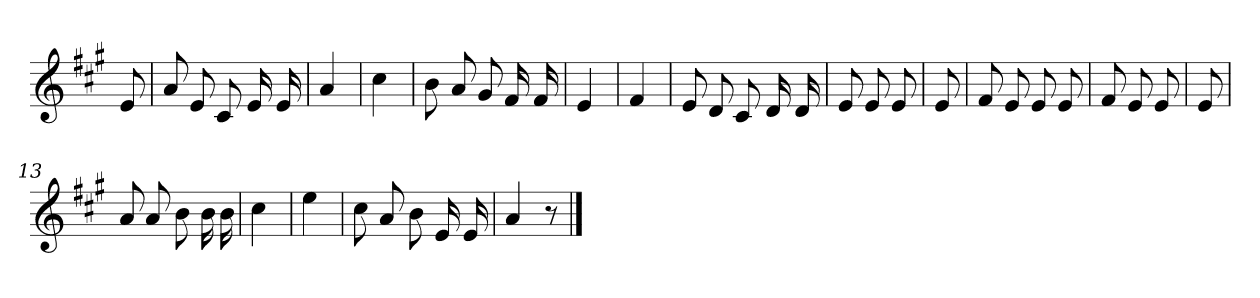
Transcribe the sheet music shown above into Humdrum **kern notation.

**kern
*part1
*staff1
*clefG2
*k[f#c#g#]
*A:
=
8e
=1
8a
8e
8c#
16e
16e
=2
4a
=3
4cc#
=4
8b
8a
8g#
16f#
16f#
=5
4e
=6
4f#
=7
8e
8d
8c#
16d
16d
=8
8e
8e
8e
=9
8e
=10
8f#
8e
8e
8e
=11
8f#
8e
8e
=12
8e
=13
8a
8a
8b
16b
16b
=14
4cc#
=15
4ee
=16
8cc#
8a
8b
16e
16e
=17
4a
8r
==
*-
